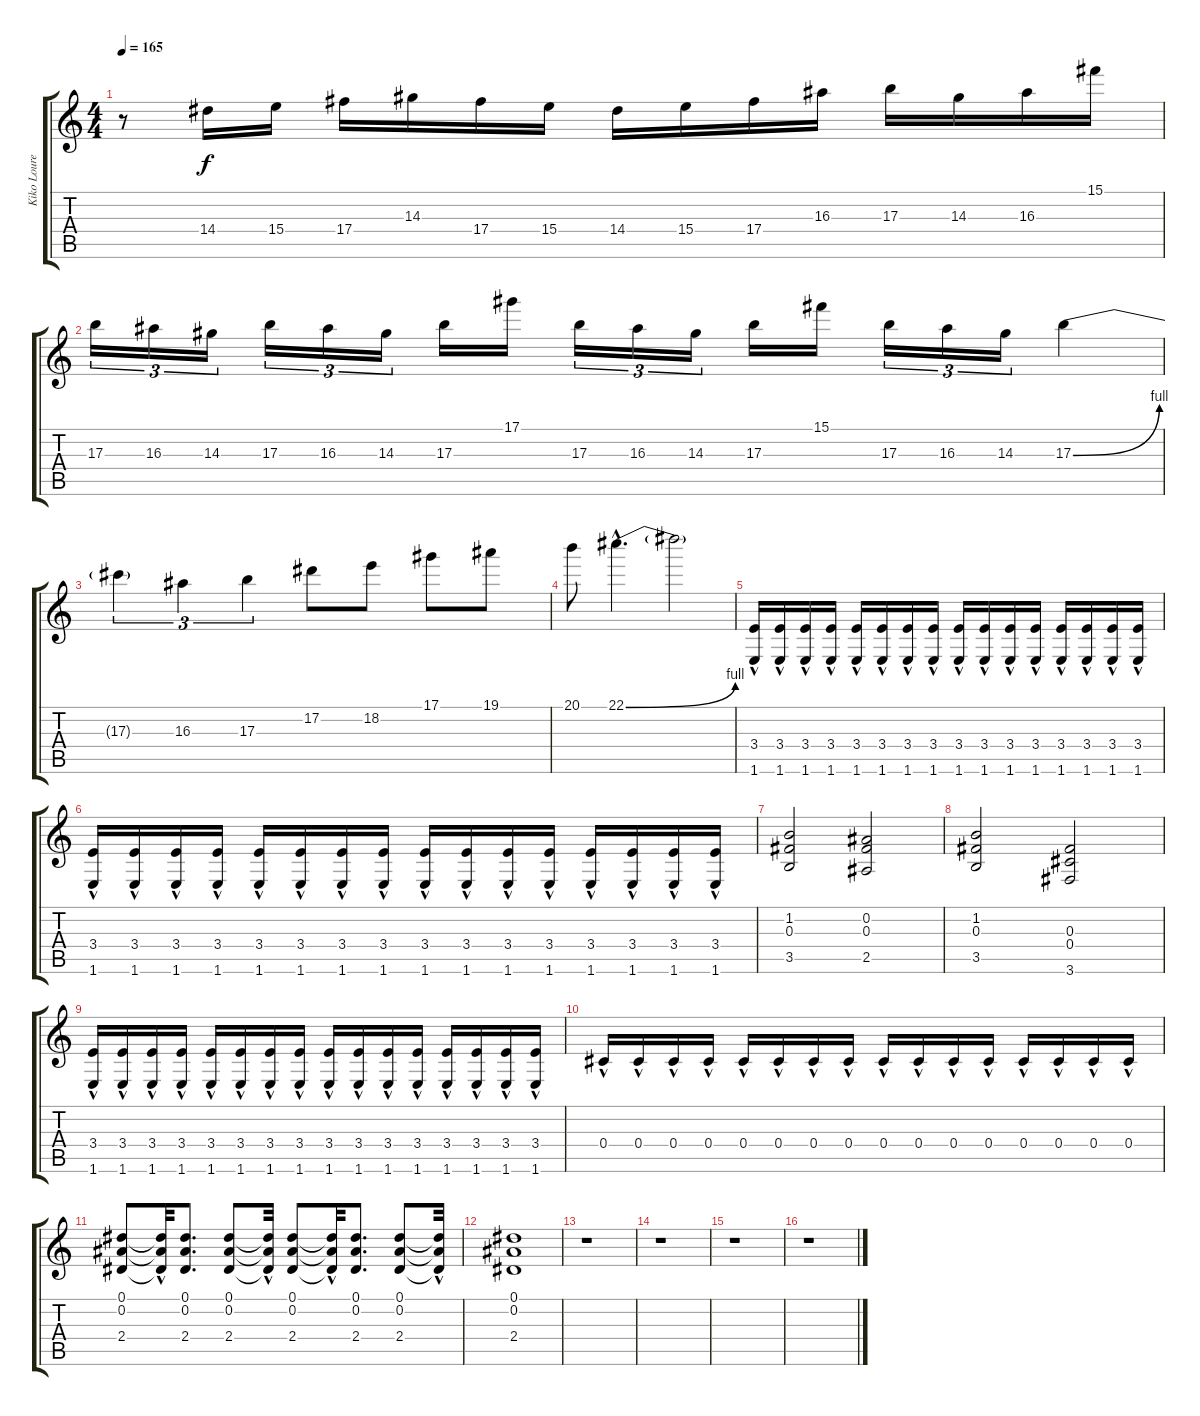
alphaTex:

\track ("Kiko Loureiro" "Kiko Loure") {instrument distortionguitar}
\staff {score tabs}
\tuning (Eb4 Bb3 Gb3 Db3 Ab2 Eb2) {hide}
\ts (4 4)
\tempo 165
\clef g2
\ks c
r.8{dy f} 14.4.16 15.4.16 17.4.16 14.3.16 17.4.16 15.4.16 14.4.16 15.4.16 17.4.16 16.3.16 17.3.16 14.3.16 16.3.16 15.1.16 |
17.3.16{tu (3 2)} 16.3.16{tu (3 2)} 14.3.16{tu (3 2)} 17.3.16{tu (3 2)} 16.3.16{tu (3 2)} 14.3.16{tu (3 2)} 17.3.16 17.1.16 17.3.16{tu (3 2)} 16.3.16{tu (3 2)} 14.3.16{tu (3 2)} 17.3.16 15.1.16 17.3.16{tu (3 2)} 16.3.16{tu (3 2)} 14.3.16{tu (3 2)} 17.3{be (bend 0 0 60 4)}.4 |
17.3{t}.4{tu (3 2)} 16.3.4{tu (3 2)} 17.3.4{tu (3 2)} 17.2.8 18.2.8 17.1.8 19.1.8 |
20.1.8 22.1{be (bend 0 0 60 4) hac}.4{d} 22.1{t}.2 |
(3.4{hac} 1.6{hac}).16 (3.4{hac} 1.6{hac}).16 (3.4{hac} 1.6{hac}).16 (3.4{hac} 1.6{hac}).16 (3.4{hac} 1.6{hac}).16 (3.4{hac} 1.6{hac}).16 (3.4{hac} 1.6{hac}).16 (3.4{hac} 1.6{hac}).16 (3.4{hac} 1.6{hac}).16 (3.4{hac} 1.6{hac}).16 (3.4{hac} 1.6{hac}).16 (3.4{hac} 1.6{hac}).16 (3.4{hac} 1.6{hac}).16 (3.4{hac} 1.6{hac}).16 (3.4{hac} 1.6{hac}).16 (3.4{hac} 1.6{hac}).16 |
(3.4{hac} 1.6{hac}).16 (3.4{hac} 1.6{hac}).16 (3.4{hac} 1.6{hac}).16 (3.4{hac} 1.6{hac}).16 (3.4{hac} 1.6{hac}).16 (3.4{hac} 1.6{hac}).16 (3.4{hac} 1.6{hac}).16 (3.4{hac} 1.6{hac}).16 (3.4{hac} 1.6{hac}).16 (3.4{hac} 1.6{hac}).16 (3.4{hac} 1.6{hac}).16 (3.4{hac} 1.6{hac}).16 (3.4{hac} 1.6{hac}).16 (3.4{hac} 1.6{hac}).16 (3.4{hac} 1.6{hac}).16 (3.4{hac} 1.6{hac}).16 |
(1.2 0.3 3.5).2 (0.2 0.3 2.5).2 |
(1.2 0.3 3.5).2 (0.3 0.4 3.6).2 |
(3.4{hac} 1.6{hac}).16 (3.4{hac} 1.6{hac}).16 (3.4{hac} 1.6{hac}).16 (3.4{hac} 1.6{hac}).16 (3.4{hac} 1.6{hac}).16 (3.4{hac} 1.6{hac}).16 (3.4{hac} 1.6{hac}).16 (3.4{hac} 1.6{hac}).16 (3.4{hac} 1.6{hac}).16 (3.4{hac} 1.6{hac}).16 (3.4{hac} 1.6{hac}).16 (3.4{hac} 1.6{hac}).16 (3.4{hac} 1.6{hac}).16 (3.4{hac} 1.6{hac}).16 (3.4{hac} 1.6{hac}).16 (3.4{hac} 1.6{hac}).16 |
0.4{hac}.16 0.4{hac}.16 0.4{hac}.16 0.4{hac}.16 0.4{hac}.16 0.4{hac}.16 0.4{hac}.16 0.4{hac}.16 0.4{hac}.16 0.4{hac}.16 0.4{hac}.16 0.4{hac}.16 0.4{hac}.16 0.4{hac}.16 0.4{hac}.16 0.4{hac}.16 |
(0.1 0.2 2.4).8 (0.1{hac t} 0.2{hac t} 2.4{hac t}).32 (0.1 0.2 2.4).8{d} (0.1 0.2 2.4).8 (0.1{hac t} 0.2{hac t} 2.4{hac t}).32 (0.1 0.2 2.4).8 (0.1{hac t} 0.2{hac t} 2.4{hac t}).32 (0.1 0.2 2.4).8{d} (0.1 0.2 2.4).8 (0.1{hac t} 0.2{hac t} 2.4{hac t}).32 |
(0.1 0.2 2.4).1 |
r.1 |
r.1 |
r.1 |
r.1
